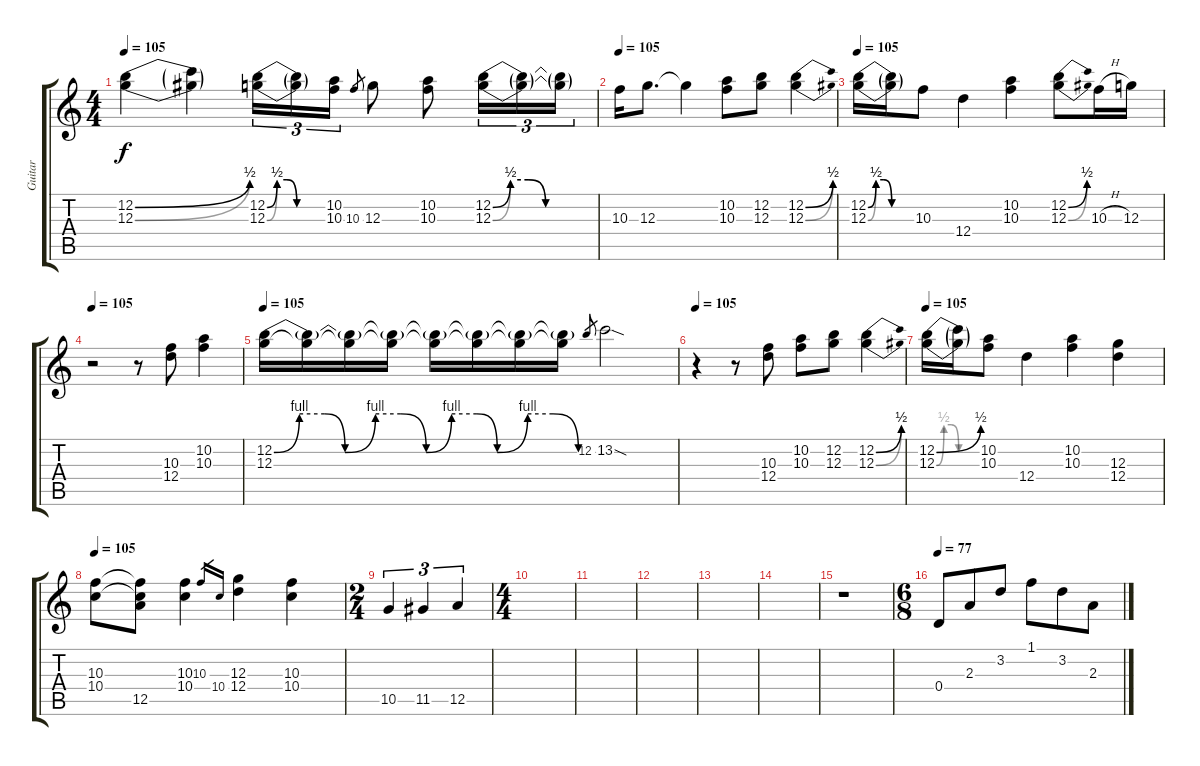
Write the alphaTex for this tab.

\track ("Guitar" "Guitar") {instrument acousticguitarsteel}
\staff {score tabs}
\tuning (E4 B3 G3 D3 A2 E2) {hide}
\ts (4 4)
\tempo 105
\clef g2
\ks c
(12.2{be (bend 0 0 60 2)} 12.3{be (bend 0 0 60 2)}).4{dy f} (12.2{t} 12.3{t}).4 (12.2{be (custom 0 0 10 2 20 2 30 0 60 0)} 12.3{be (custom 0 0 10 2 20 2 30 0 60 0)}).16{tu (3 2)} (12.2{t} 12.3{t}).16{tu (3 2)} (10.2 10.3).16{tu (3 2)} 10.3.8{gr} 12.3.8 (10.2 10.3).8 (12.2{be (custom 0 0 10 2 20 2 30 0 60 0)} 12.3{be (custom 0 0 10 2 20 2 30 0 60 0)}).16{tu (3 2)} (12.2{t} 12.3{t}).16{tu (3 2)} (12.2{t} 12.3{t}).16{tu (3 2)} |
\tempo 105
10.3.16 12.3.8{d} 12.3{t}.4 (10.2 10.3).8 (12.2 12.3).8 (12.2{be (bend 0 0 60 2)} 12.3{be (bend 0 0 60 2)}).4 |
\tempo 105
(12.2{be (custom 0 0 10 2 20 2 30 0 60 0)} 12.3{be (custom 0 0 10 2 20 2 30 0 60 0)}).16 (12.2{t} 12.3{t}).16 10.3.8 12.4.4 (10.2 10.3).4 (12.2{be (bend 0 0 60 2)} 12.3{be (bend 0 0 60 2)}).8 10.3{h}.16 12.3.16 |
\tempo 105
r.2 r.8 (10.3 12.4).8 (10.2 10.3).4 |
\tempo 105
(12.2{be (custom 0 0 5 4 10 4 14 0 20 4 25 4 30 0 35 4 40 4 44 0 50 4 55 4 60 0)} 12.3).16 (12.2{t} 12.3{t}).16 (12.2{t} 12.3{t}).16 (12.2{t} 12.3{t}).16 (12.2{t} 12.3{t}).16 (12.2{t} 12.3{t}).16 (12.2{t} 12.3{t}).16 (12.2{t} 12.3{t}).16 12.2.8{gr} 13.2{sod}.2 |
\tempo 105
r.4 r.8 (10.3 12.4).8 (10.2 10.3).8 (12.2 12.3).8 (12.2{be (bend 0 0 60 2)} 12.3{be (bend 0 0 60 2)}).4 |
\tempo 105
(12.2{be (bend 0 0 60 2)} 12.3{be (custom 0 0 10 2 20 2 30 0 60 0)}).16 (12.2{t} 12.3{t}).16 (10.2 10.3).8 12.4.4 (10.2 10.3).4 (12.3 12.4).4 |
\tempo 105
(10.3 10.4).8 (10.3{t} 10.4{t} 12.5).8 (10.3 10.4).4 10.3.16{gr} 10.4.16{gr} (12.3 12.4).4 (10.3 10.4).4 |
\ts (2 4)
10.5.4{tu (3 2)} 11.5.4{tu (3 2)} 12.5.4{tu (3 2)} |
\ts (4 4)
|
|
|
|
|
r.1 |
\ts (6 8)
\tempo 77
0.4.8 2.3.8 3.2.8 1.1.8 3.2.8 2.3.8
